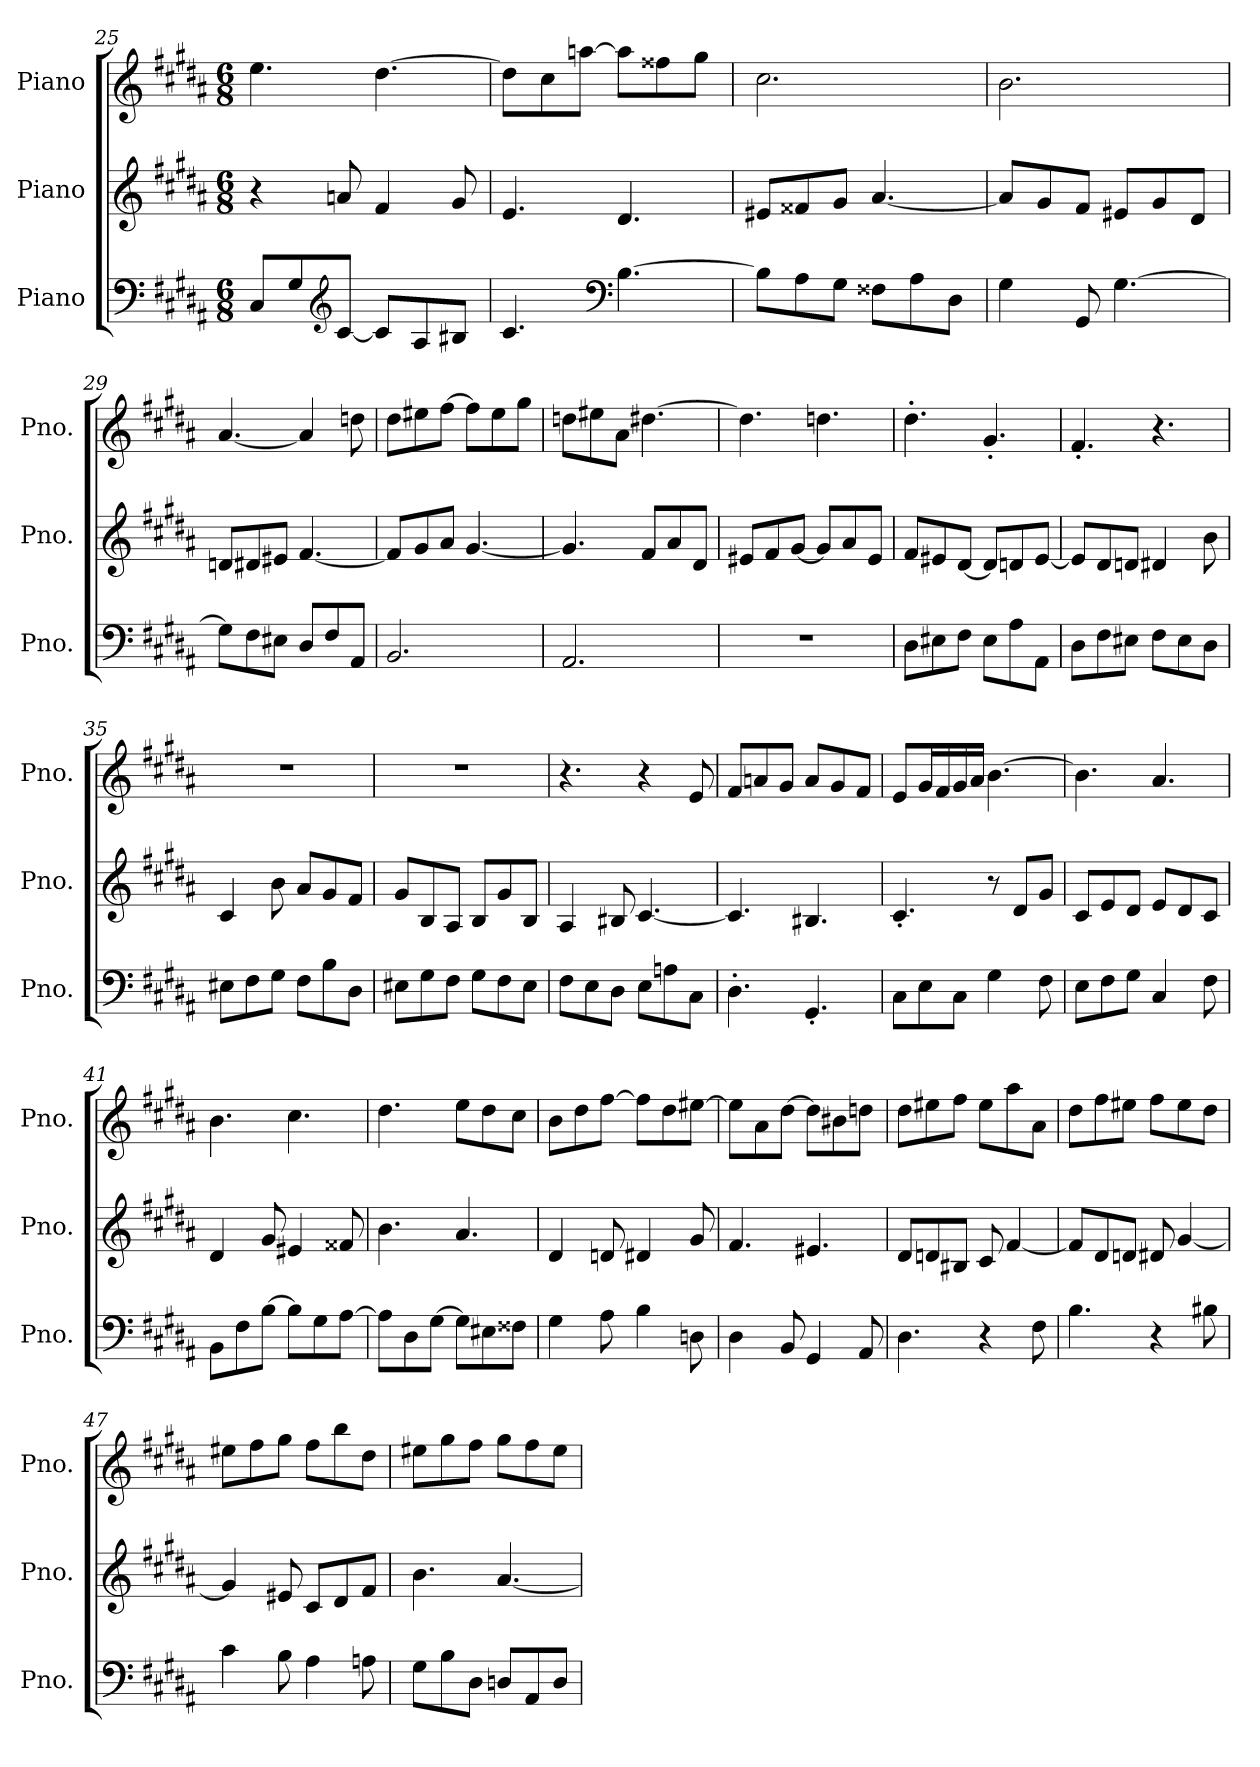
**kern	**kern	**kern
*part3	*part2	*part1
*staff3	*staff2	*staff1
*I"Piano	*I"Piano	*I"Piano
*I'Pno.	*I'Pno.	*I'Pno.
*clefF4	*clefG2	*clefG2
*k[f#c#g#d#a#]	*k[f#c#g#d#a#]	*k[f#c#g#d#a#]
*M6/8	*M6/8	*M6/8
=25	=25	=25
8C#/L	4r	4.ee\
8G#/	.	.
*clefG2	*	*
[8c#/J	8an/	.
8c#/L]	4f#/	[4.dd#\
8A#/	.	.
8B#X/J	8g#/	.
=26	=26	=26
4.c#/	4.e/	8dd#\L]
.	.	8cc#\
.	.	[8aan\J
*clefF4	*	*
[4.B\	4.d#/	8aa\L]
.	.	8ff##X\
.	.	8gg#\J
=27	=27	=27
8B\L]	8e#X/L	2.cc#\
8A#\	8f##X/	.
8G#\J	8g#/J	.
8F##X\L	[4.a#/	.
8A#\	.	.
8D#\J	.	.
=28	=28	=28
4G#\	8a#/L]	2.b\
.	8g#/	.
8GG#/	8f#/J	.
[4.G#\	8e#X/L	.
.	8g#/	.
.	8d#/J	.
!!LO:LB:g=z
=29	=29	=29
8G#\L]	8dn/L	[4.a#/
8F#\	8d#X/	.
8E#X\J	8e#X/J	.
8D#/L	[4.f#/	4a#/]
8F#/	.	.
8AA#/J	.	8ddn\
=30	=30	=30
2.BB/	8f#/L]	8dd#\L
.	8g#/	8ee#X\
.	8a#/J	[8ff#\J
.	[4.g#/	8ff#\L]
.	.	8ee#\
.	.	8gg#\J
=31	=31	=31
2.AA#/	4.g#/]	8ddn\L
.	.	8ee#X\
.	.	8a#\J
.	8f#/L	[4.dd#X\
.	8a#/	.
.	8d#/J	.
=32	=32	=32
2.r	8e#X/L	4.dd#\]
.	8f#/	.
.	[8g#/J	.
.	8g#/L]	4.ddn\
.	8a#/	.
.	8e#/J	.
=33	=33	=33
8D#\L	8f#/L	4.dd#'\
8E#X\	8e#X/	.
8F#\J	[8d#/J	.
8E#\L	8d#/L]	4.g#'/
8A#\	8dn/	.
8AA#\J	[8e#/J	.
!!LO:LB:g=z
=34	=34	=34
8D#\L	8e#/L]	4.f#'/
8F#\	8d#/	.
8E#X\J	8dn/J	.
8F#\L	4d#X/	4.r
8E#\	.	.
8D#\J	8b\	.
=35	=35	=35
8E#X\L	4c#/	2.r
8F#\	.	.
8G#\J	8b\	.
8F#\L	8a#/L	.
8B\	8g#/	.
8D#\J	8f#/J	.
=36	=36	=36
8E#X\L	8g#/L	2.r
8G#\	8B/	.
8F#\J	8A#/J	.
8G#\L	8B/L	.
8F#\	8g#/	.
8E#\J	8B/J	.
=37	=37	=37
8F#\L	4A#/	4.r
8E\	.	.
8D#\J	8B#X/	.
8E\L	[4.c#/	4r
8An\	.	.
8C#\J	.	8e/
=38	=38	=38
4.D#'\	4.c#/]	8f#/L
.	.	8an/
.	.	8g#/J
4.GG#'/	4.B#X/	8a/L
.	.	8g#/
.	.	8f#/J
!!LO:LB:g=z
=39	=39	=39
8C#\L	4.c#'/	8e/L
8E\	.	16g#/L
.	.	16f#/
8C#\J	.	16g#/
.	.	16a#/JJ
4G#\	8r	[4.b\
.	8d#/L	.
8F#\	8g#/J	.
=40	=40	=40
8E\L	8c#/L	4.b\]
8F#\	8e/	.
8G#\J	8d#/J	.
4C#/	8e/L	4.a#/
.	8d#/	.
8F#\	8c#/J	.
=41	=41	=41
8BB\L	4d#/	4.b\
8F#\	.	.
[8B\J	8g#/	.
8B\L]	4e#X/	4.cc#\
8G#\	.	.
[8A#\J	8f##X/	.
=42	=42	=42
8A#\L]	4.b\	4.dd#\
8D#\	.	.
[8G#\J	.	.
8G#\L]	4.a#/	8ee\L
8E#X\	.	8dd#\
8F##X\J	.	8cc#\J
=43	=43	=43
4G#\	4d#/	8b\L
.	.	8dd#\
8A#\	8dn/	[8ff#\J
4B\	4d#X/	8ff#\L]
.	.	8dd#\
8Dn\	8g#/	[8ee#X\J
!!LO:PB:g=z
=44	=44	=44
4D#\	4.f#/	8ee#\L]
.	.	8a#\
8BB/	.	[8dd#\J
4GG#/	4.e#X/	8dd#\L]
.	.	8b#X\
8AA#/	.	8ddn\J
=45	=45	=45
4.D#\	8d#/L	8dd#\L
.	8dn/	8ee#X\
.	8B#X/J	8ff#\J
4r	8c#/	8ee#\L
.	[4f#/	8aa#\
8F#\	.	8a#\J
=46	=46	=46
4.B\	8f#/L]	8dd#\L
.	8d#/	8ff#\
.	8dn/J	8ee#X\J
4r	8d#X/	8ff#\L
.	[4g#/	8ee#\
8B#X\	.	8dd#\J
=47	=47	=47
4c#\	4g#/]	8ee#X\L
.	.	8ff#\
8B\	8e#X/	8gg#\J
4A#\	8c#/L	8ff#\L
.	8d#/	8bb\
8An\	8f#/J	8dd#\J
=48	=48	=48
8G#\L	4.b\	8ee#X\L
8B\	.	8gg#\
8D#\J	.	8ff#\J
8Dn/L	[4.a#/	8gg#\L
8AA#/	.	8ff#\
8D/J	.	8ee#\J
=	=	=
*-	*-	*-
